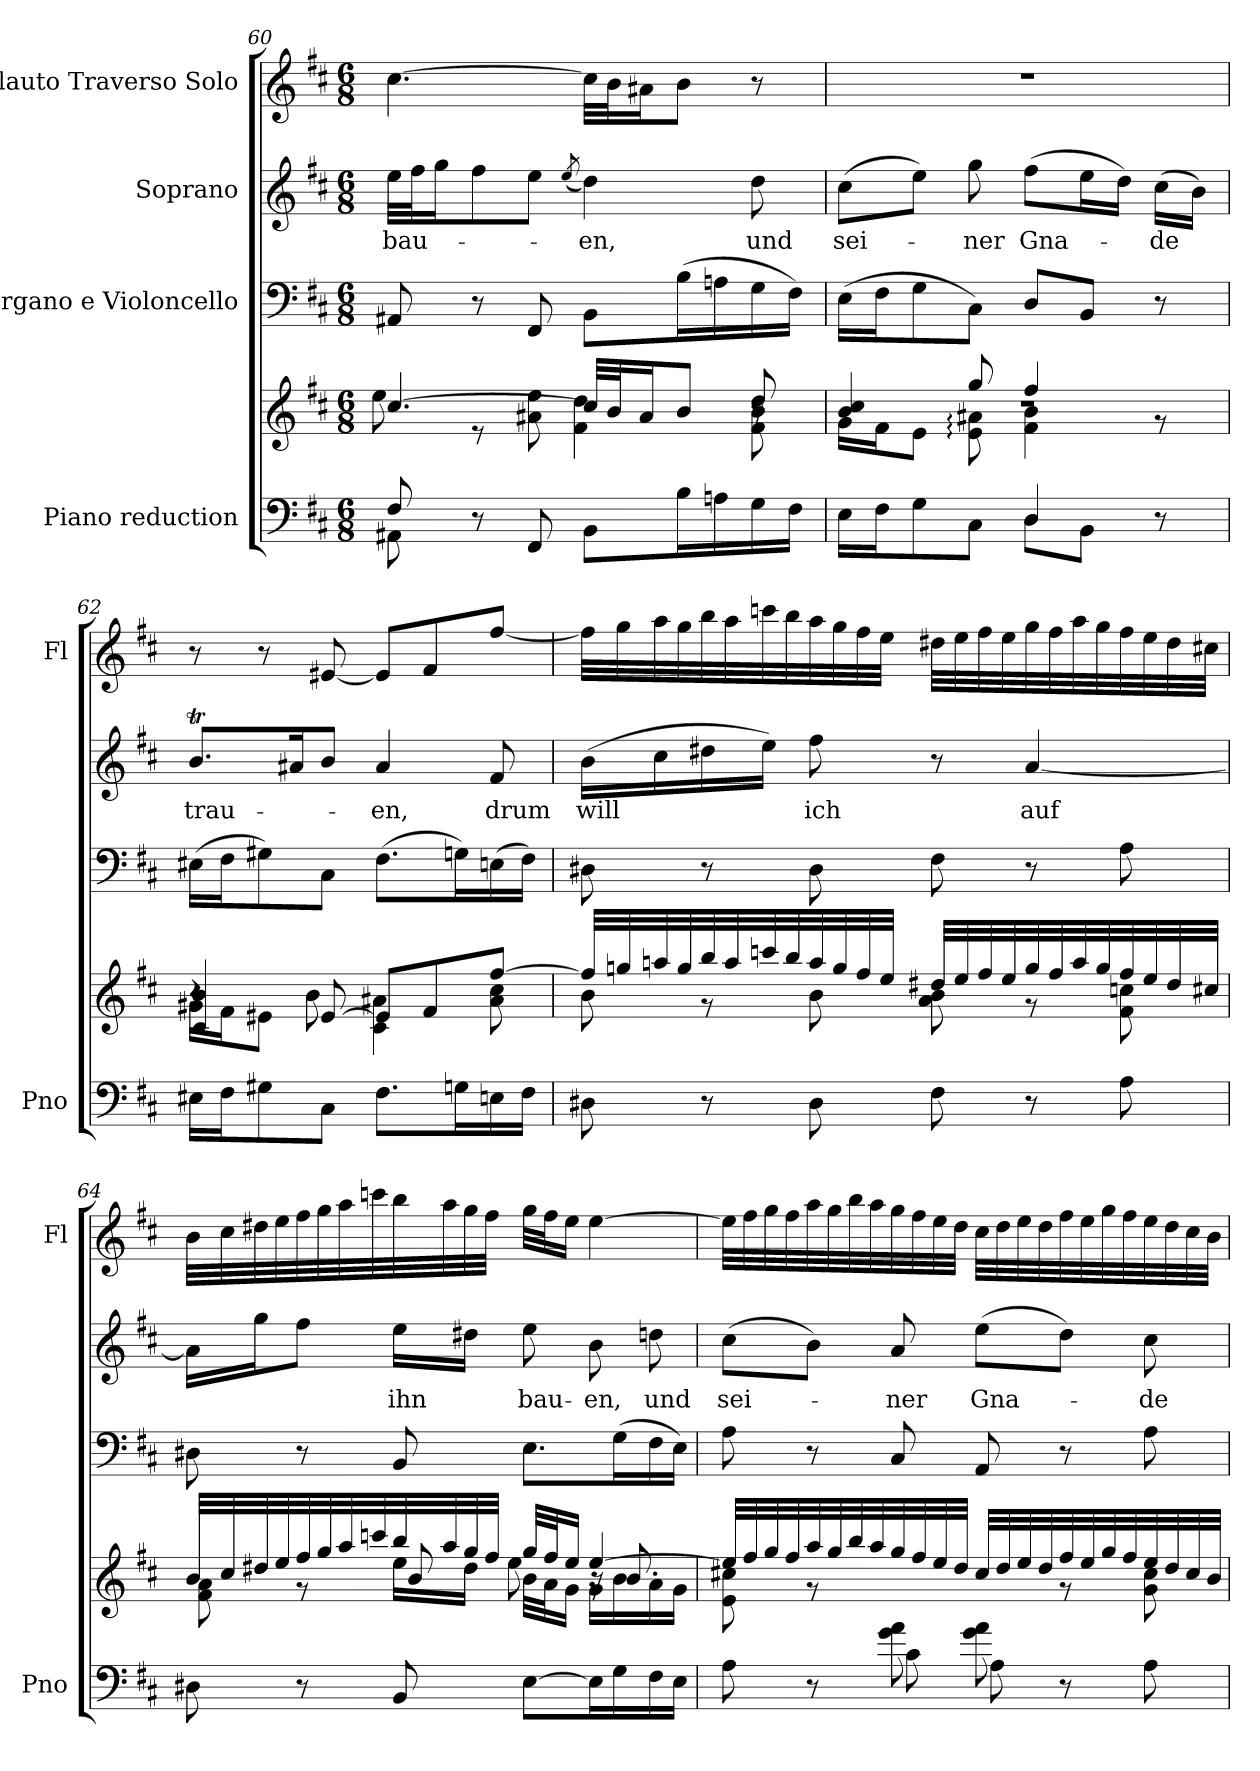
**kern	**kern	**kern	**kern	**text	**kern
*part4	*part4	*part3	*part2	*part2	*part1
*staff5	*staff4	*staff3	*staff2	*staff2	*staff1
*I"Piano reduction	*	*I"Organo e Violoncello	*I"Soprano	*	*I"Flauto Traverso Solo
*I'Pno	*	*	*	*	*I'Fl
*clefF4	*clefG2	*clefF4	*clefG2	*	*clefG2
*k[f#c#]	*k[f#c#]	*k[f#c#]	*k[f#c#]	*	*k[f#c#]
*M6/8	*M6/8	*M6/8	*M6/8	*	*M6/8
=60	=60	=60	=60	=60	=60
*^	*^	*	*	*	*
*	*	*	*^	*	*	*	*
!	!	!	!	!	!	!	!LO:LY:b	!
8F#/	8AA#X\	[4.cc#/	8ee\	8ryy	8AA#X/	32ee\LLL	bau-	[4.cc#\
.	.	.	.	.	.	32ff#\J	.	.
.	.	.	.	.	.	16gg\J	.	.
*	*	*	*v	*v	*	*	*	*
8r	8ryy	.	8r	8r	8ff#\	.	.
8FF#/	8ryy	.	8a#X\ 8ee\	8FF#/	8ee\J	.	.
.	.	.	.	.	(8qee/	.	.
!	!	!	!	!	!	!LO:LY:b	!
8ryy	8BB\L	32cc#/LLL]	4f#\ 4dd\	8BB\L	4dd\)	-en,	32cc#\LLL]
.	.	32b/J	.	.	.	.	32b\J
.	.	16a#/J	.	.	.	.	16a#X\J
8ryy	16B\L	8b/J	.	(16B\L	.	.	8b\J
.	16An\	.	.	16An\	.	.	.
*	*	*	*^	*	*	*	*
!	!	!	!	!	!	!	!LO:LY:b	!
8ryy	16G\	8r	8f#\ 8b\	8dd/	16G\	8dd\	und	8r
.	16F#\JJ	.	.	.	16F#\JJ)	.	.	.
=61	=61	=61	=61	=61	=61	=61	=61	=61
!	!	!	!	!	!	!	!LO:LY:b	!
4.ryy	16E\LL	2.r	16g\LL	4b/ 4cc#/	(16E\LL	(8cc#\L	sei-	2.r
.	16F#\J	.	16f#\J	.	16F#\J	.	.	.
.	8G\	.	8e\J	.	8G\	8ee\J)	.	.
!	!	!	!	!	!	!	!LO:LY:b	!
.	8C#\J	.	8e\: 8a#X\:	8gg/	8C#\J)	8gg\	-ner	.
!	!	!	!	!	!	!	!LO:LY:b	!
4D/	8D\L	.	4f#\ 4b\	4ff#/	8D/L	(8ff#\L	Gna-	.
.	8BB\J	.	.	.	8BB/J	16ee\L	.	.
.	.	.	.	.	.	16dd\JJ)	.	.
!	!	!	!	!	!	!	!LO:LY:b	!
8r	8ryy	.	8ryy	8r	8r	(16cc#\LL	-de	.
.	.	.	.	.	.	16b\JJ)	.	.
*v	*v	*	*	*	*	*	*	*
!!LO:PB:g=z
=62	=62	=62	=62	=62	=62	=62	=62
!	!	!	!	!	!	!LO:LY:b	!
16E#X\LL	4r	16g#X\LL	4c#/ 4b/	(16E#X\LL	8.bT/L	trau-	8r
16F#\J	.	16f#\J	.	16F#\J	.	.	.
8G#X\	.	8e#X\J	.	8G#X\)	.	.	8r
.	.	.	.	.	16a#X/K	.	.
8C#\J	[<8e#/	8b\	8ryy	8C#\J	8b/J	.	[8e#X/
!	!	!	!	!	!	!LO:LY:b	!
8.F#\L	8e#/L]	4c#\ 4a#X\	4.ryy	(8.F#\L	4a#/	-en,	8e#/L]
.	8f#/	.	.	.	.	.	8f#/
16Gn\L	.	.	.	16Gn\L)	.	.	.
!	!	!	!	!	!	!LO:LY:b	!
16En\	[8ff#/J	8a#\ 8cc#\	.	(16En\	8f#/	drum	[8ff#/J
16F#\JJ	.	.	.	16F#\JJ)	.	.	.
*	*	*v	*v	*	*	*	*
=63	=63	=63	=63	=63	=63	=63
!	!	!	!	!	!LO:LY:b	!
8D#X\	32ff#/LLL]	8b\	8D#X\	(16b\LL	will	32ff#\LLL]
.	32ggn/	.	.	.	.	32gg\
.	32aan/	.	.	16cc#\	.	32aa\
.	32gg/	.	.	.	.	32gg\
8r	32bb/	8r	8r	16dd#X\	.	32bb\
.	32aa/	.	.	.	.	32aa\
.	32cccn/	.	.	16ee\JJ)	.	32cccn\
.	32bb/	.	.	.	.	32bb\
!	!	!	!	!	!LO:LY:b	!
8D#\	32aa/	8b\	8D#\	8ff#\	ich	32aa\
.	32gg/	.	.	.	.	32gg\
.	32ff#/	.	.	.	.	32ff#\
.	32ee/JJJ	.	.	.	.	32ee\JJJ
8F#\	32dd#X/LLL	8a\ 8b\	8F#\	8r	.	32dd#X\LLL
.	32ee/	.	.	.	.	32ee\
.	32ff#/	.	.	.	.	32ff#\
.	32ee/	.	.	.	.	32ee\
!	!	!	!	!	!LO:LY:b	!
8r	32gg/	8r	8r	[4a/	auf	32gg\
.	32ff#/	.	.	.	.	32ff#\
.	32aa/	.	.	.	.	32aa\
.	32gg/	.	.	.	.	32gg\
8A\	32ff#/	8f#\ 8ccn\	8A\	.	.	32ff#\
.	32ee/	.	.	.	.	32ee\
.	32dd#/	.	.	.	.	32dd#\
.	32cc#X/JJJ	.	.	.	.	32cc#X\JJJ
=64	=64	=64	=64	=64	=64	=64
*	*	*^	*	*	*	*
8D#X\	32b/LLL	8f#\ 8a\	4ryy	8D#X\	16a\LL]	.	32b\LLL
.	32cc#/	.	.	.	.	.	32cc#\
.	32dd#X/	.	.	.	16gg\J	.	32dd#X\
.	32ee/	.	.	.	.	.	32ee\
8r	32ff#/	8r	.	8r	8ff#\J	.	32ff#\
.	32gg/	.	.	.	.	.	32gg\
.	32aa/	.	.	.	.	.	32aa\
.	32cccn/	.	.	.	.	.	32cccn\
!	!	!	!	!	!	!LO:LY:b	!
8BB/	32bb/	16ee\LL	8b/	8BB/	16ee\LL	ihn	32bb\
.	32aa/	.	.	.	.	.	32aa\
.	32gg/	16dd#\JJ	.	.	16dd#X\JJ	.	32gg\
.	32ff#/JJJ	.	.	.	.	.	32ff#\JJJ
!	!	!	!	!	!	!LO:LY:b	!
[8E\L	32gg/LLL	32b\LLL	8ee\	8.E\L	8ee\	bau-	32gg\LLL
.	32ff#/J	32a\J	.	.	.	.	32ff#\J
.	16ee/JJ	16g\JJ	.	.	.	.	16ee\JJ
!	!	!	!	!	!	!LO:LY:b	!
16E\L]	[4ee/	16g\LL	16r	.	8b\	-en,	[4ee\
16G\	.	16b\	8.b/	(16G\L	.	.	.
!	!	!	!	!	!	!LO:LY:b	!
16F#\	.	16a\	.	16F#\	8ddn\	und	.
16E\JJ	.	16g\JJ	.	16E\JJ)	.	.	.
*	*	*v	*v	*	*	*	*
!!LO:LB:g=z
=65	=65	=65	=65	=65	=65	=65
*^	*	*	*	*	*	*
!	!	!	!	!	!	!LO:LY:b	!
4ryy	8A\	32ee/LLL]	8e\ 8cc#X\	8A\	(8cc#\L	sei-	32ee\LLL]
.	.	32ff#/	.	.	.	.	32ff#\
.	.	32gg/	.	.	.	.	32gg\
.	.	32ff#/	.	.	.	.	32ff#\
.	8r	32aa/	8r	8r	8b\J)	.	32aa\
.	.	32gg/	.	.	.	.	32gg\
.	.	32bb/	.	.	.	.	32bb\
.	.	32aa/	.	.	.	.	32aa\
!	!	!	!	!	!	!LO:LY:b	!
8g\ 8a\	8c#\	32gg/	4ryy	8C#/	8a/	-ner	32gg\
.	.	32ff#/	.	.	.	.	32ff#\
.	.	32ee/	.	.	.	.	32ee\
.	.	32dd/JJJ	.	.	.	.	32dd\JJJ
!	!	!	!	!	!	!LO:LY:b	!
8g\ 8a\	8A\	32cc#/LLL	.	8AA/	(8ee\L	Gna-	32cc#\LLL
.	.	32dd/	.	.	.	.	32dd\
.	.	32ee/	.	.	.	.	32ee\
.	.	32dd/	.	.	.	.	32dd\
4ryy	8r	32ff#/	8r	8r	8dd\J)	.	32ff#\
.	.	32ee/	.	.	.	.	32ee\
.	.	32gg/	.	.	.	.	32gg\
.	.	32ff#/	.	.	.	.	32ff#\
!	!	!	!	!	!	!LO:LY:b	!
.	8A\	32ee/	8g\ 8cc#\	8A\	8cc#\	-de	32ee\
.	.	32dd/	.	.	.	.	32dd\
.	.	32cc#/	.	.	.	.	32cc#\
.	.	32b/JJJ	.	.	.	.	32b\JJJ
*v	*v	*	*	*	*	*	*
*	*v	*v	*	*	*	*
=	=	=	=	=	=
*-	*-	*-	*-	*-	*-
